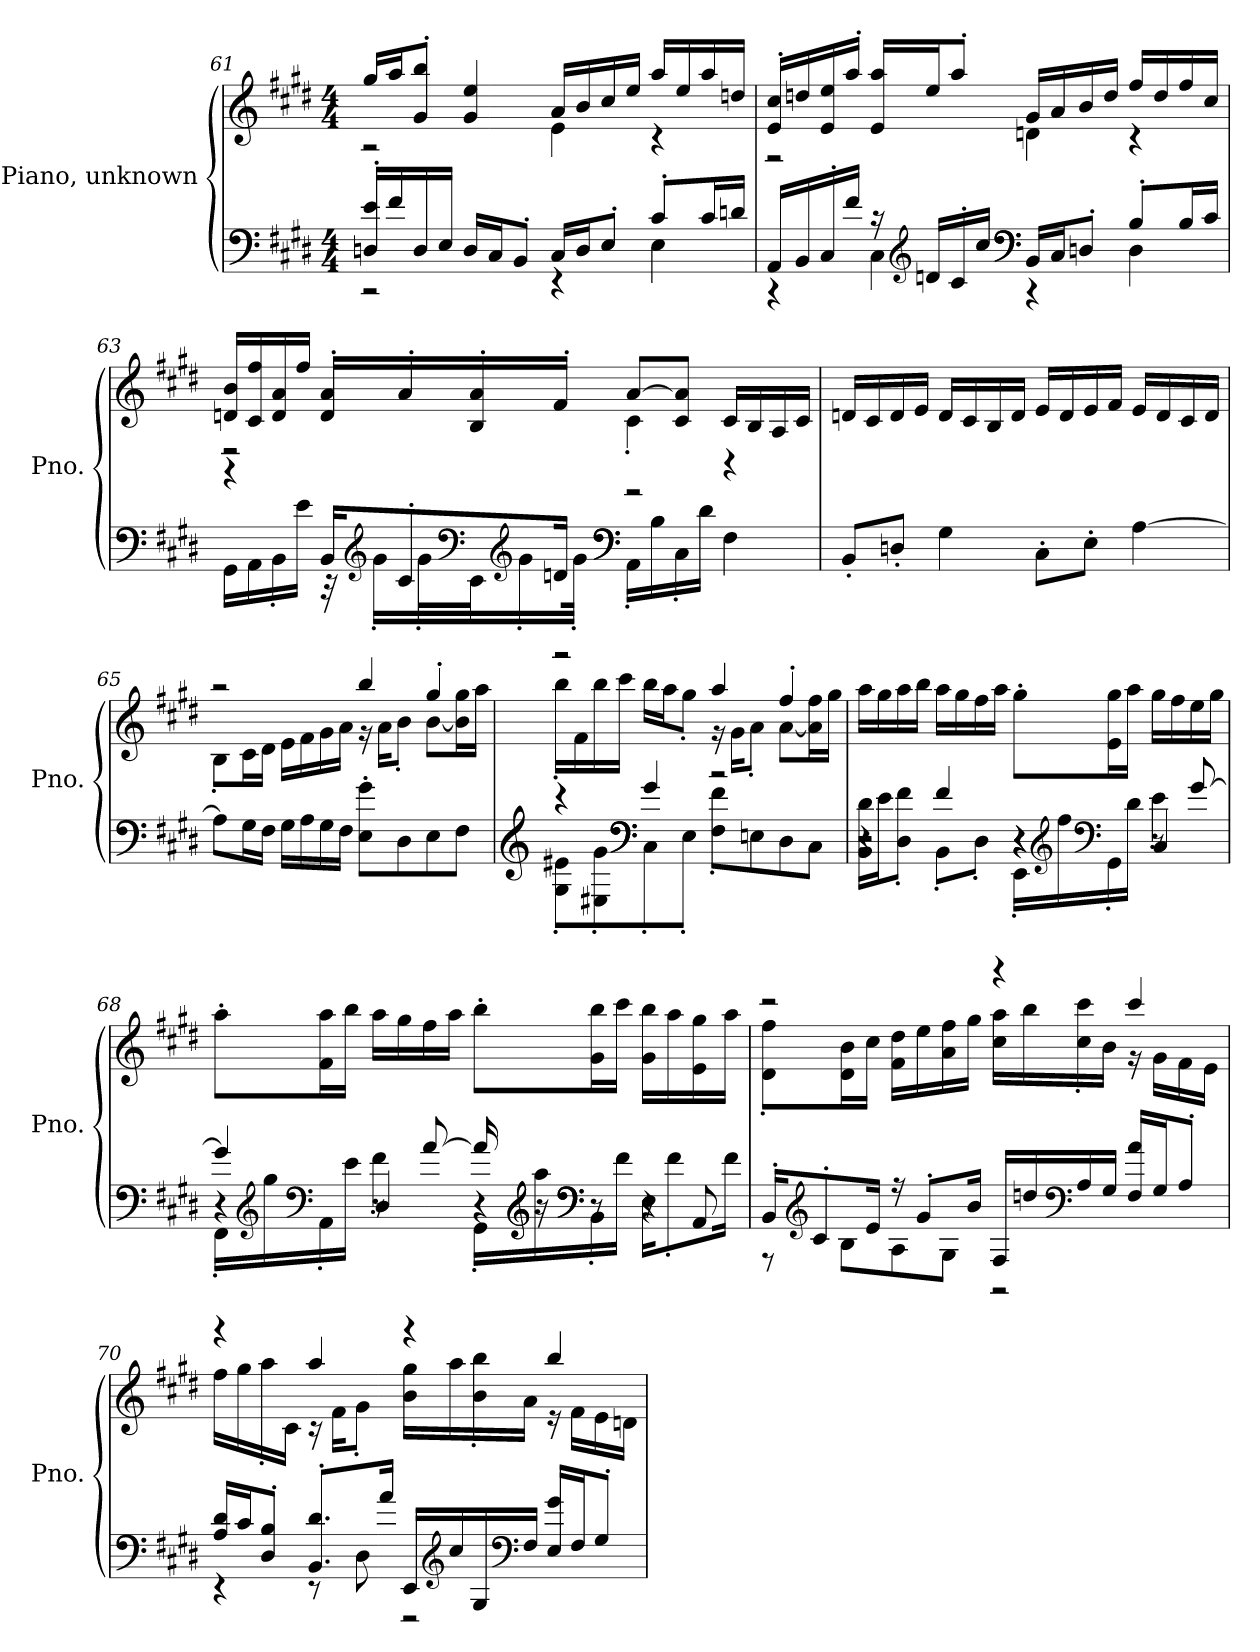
**kern	**kern
*part1	*part1
*staff2	*staff1
*I"Piano, unknown	*
*I'Pno.	*
!!LO:LB:g=z
*clefF4	*clefG2
*k[f#c#g#d#]	*k[f#c#g#d#]
*M4/4	*M4/4
=61	=61
*^	*^
16Dn/' 16e/'LL	2r	16gg#/LL	2r
16f#/	.	16aa/J	.
16D/	.	8g#/' 8bb/'J	.
16E/JJ	.	.	.
16D/LL	.	4g#/ 4ee/	.
16C#/J	.	.	.
8BB'/J	.	.	.
16C#/LL	4r	16a/LL	4e\
16D/J	.	16b/	.
8E'/J	.	16cc#/	.
.	.	16ee/JJ	.
8c#'/L	4E\	16aa/LL	4r
.	.	16ee/	.
16c#/L	.	16aa/	.
16dn/JJ	.	16ddn/JJ	.
=62	=62	=62	=62
16AA/LL	4r	16e/' 16cc#/'LL	2r
16BB/	.	16ddn/	.
16C#'/	.	16e/ 16ee/	.
16f#/JJ	.	16aa'/JJ	.
16r	4C#\	16e/ 16aa/LL	.
*clefG2	*	*	*
16dn/LL	.	16ee/J	.
16c#'/	.	8aa'/J	.
16cc#/JJ	.	.	.
*clefF4	*	*	*
16BB/LL	4r	16g#/LL	4dn\
16C#/J	.	16a/	.
8Dn'/J	.	16b/	.
.	.	16dd/JJ	.
8B'/L	4D\	16ff#/LL	4r
.	.	16dd/	.
16B/L	.	16ff#/	.
16c#/JJ	.	16cc#/JJ	.
!!LO:LB:g=z	!!
=63	=63	=63	=63
4r	16GG#\LL	16dn/ 16b/LL	2r
.	16AA\	16c#/ 16ff#/	.
.	16BB'\	16d/ 16a/	.
.	16e\JJ	16ff#/JJ	.
16BB/KL	32r	16d/' 16a/'LL	.
*clefG2	*	*	*
.	16g#'\LL	.	.
8c#'/	.	16a'/	.
.	32g#'\L	.	.
*clefF4	*	*	*
.	32EE\J	16B/' 16a/'	.
*clefG2	*	*	*
.	16g#'\	.	.
16dn/Jk	.	16f#'/JJ	.
.	32g#'\JJk	.	.
*clefF4	*	*	*
2r	16AA'\LL	[8a/L	4c#'\
.	16B\	.	.
.	16C#'\	8c#/ 8a/]J	.
.	16d\JJ	.	.
.	4F#\	16c#/LL	4r
.	.	16B/	.
.	.	16A/	.
.	.	16c#/JJ	.
*v	*v	*	*
*	*v	*v
!!LO:LB:g=z
=64	=64
8BB'/L	16dn/LL
.	16c#/
8Dn'/J	16d/
.	16e/JJ
4G#\	16d/LL
.	16c#/
.	16B/
.	16d/JJ
8C#'\L	16e/LL
.	16d/
8E'\J	16e/
.	16f#/JJ
[4A\	16e/LL
.	16d/
.	16c#/
.	16d/JJ
=65	=65
*	*^
8A\L]	2r	8B'\L
16G#\L	.	16c#\L
16F#\JJ	.	16d#\JJ
16G#\LL	.	16e\LL
16A\	.	16f#\
16G#\	.	16g#\
16F#\JJ	.	16a\JJ
8E\' 8g#\'L	4bb/	16r
.	.	16a\KL
8D#\	.	8b'\J
8E\	4gg#'/	[8b\L
8F#\J	.	16b\] 16gg#\L
.	.	16aa\JJ
!!LO:PB:g=z	!!
=66	=66	=66
*clefG2	*	*
*^	*	*
4r	8G#\' 8e#X\'L	2r	16bb'\LL
.	.	.	16f#\
.	8E#X\' 8g#\'	.	16bb\
.	.	.	16ccc#\JJ
*clefF4	*	*	*
4g#/	8C#'\	.	16bb\LL
.	.	.	16aa\J
.	8E#'\J	.	8gg#'\J
2r	8F#\' 8f#\'L	4aa/	16r
.	.	.	16g#\KL
.	8En\	.	8a'\J
.	8D#\	4ff#'/	[8a\L
.	8C#\J	.	16a\] 16ff#\L
.	.	.	16gg#\JJ
*	*	*v	*v
=67	=67	=67
*	*^	*
2r	16BB\ 16d#\LL	4r	16aa\LL
.	16e\J	.	16gg#\
.	8D#\' 8f#\'J	.	16aa\
.	.	.	16bb\JJ
.	8BB'\L	4f#/	16aa\LL
.	.	.	16gg#\
.	8D#'\J	.	16ff#\
.	.	.	16aa\JJ
4r	16EE'\LL	4r	8gg#'\L
*clefG2	*	*	*
.	16ff#\	.	.
*clefF4	*	*	*
.	16GG#'\	.	16e\ 16gg#\L
.	16d#\JJ	.	16aa\JJ
8r	4e'\	4C#/	16gg#\LL
.	.	.	16ff#\
[8g#/	.	.	16ee\
.	.	.	16gg#\JJ
!!LO:LB:g=z
=68	=68	=68	=68
4g#/]	16FF#'\LL	4r	8aa'\L
*clefG2	*	*	*
.	16gg#\	.	.
*clefF4	*	*	*
.	16AA'\	.	16f#\ 16aa\L
.	16e\JJ	.	16bb\JJ
8r	4f#'\	4D#/	16aa\LL
.	.	.	16gg#\
[8a/	.	.	16ff#\
.	.	.	16aa\JJ
16a/]	16GG#'\LL	4r	8bb'\L
*clefG2	*	*	*
16r	16aa\	.	.
*clefF4	*	*	*
8r	16BB'\	.	16g#\ 16bb\L
.	16f#\JJ	.	16ccc#\JJ
4r	16E\KL	8r	16g#\ 16bb\LL
.	8f#'\	.	16aa\
.	.	8AA/	16e\ 16gg#\
.	16f#\Jk	.	16aa\JJ
*	*v	*v	*
!!LO:LB:g=z
=69	=69	=69
*	*	*^
16BB'/KL	8r	2r	8d#\' 8ff#\'L
*clefG2	*	*	*
8c#'/	.	.	.
.	8B\L	.	16d#\ 16b\L
16e/Jk	.	.	16cc#\JJ
16r	8A\	.	16f#\ 16dd#\LL
8g#'/L	.	.	16ee\
.	8G#\J	.	16a\ 16ff#\
16b/Jk	.	.	16gg#\JJ
16F#/LL	2r	4r	16cc#\ 16aa\LL
16ddn/	.	.	16bb\
*clefF4	*	*	*
16A/	.	.	16cc#\' 16ccc#\'
16G#/JJ	.	.	16b\JJ
16F#/ 16a/LL	.	4ccc#/	16r
16G#/J	.	.	16g#\LL
8A'/J	.	.	16f#\
.	.	.	16e\JJ
=70	=70	=70	=70
16A/ 16d#/LL	4r	4r	16ff#\LL
16c#/J	.	.	16gg#\
8D#/' 8B/'J	.	.	16aa'\
.	.	.	16c#\JJ
8.BB/' 8.d#/'L	8r	4aa/	16r
.	.	.	16f#\KL
.	8D#\	.	8g#'\J
16a/Jk	.	.	.
16EE/LL	2r	4r	16b\ 16gg#\LL
*clefG2	*	*	*
16cc#/	.	.	16aa\
16G#/	.	.	16b\' 16bb\'
*clefF4	*	*	*
16F#/JJ	.	.	16a\JJ
16E/ 16g#/LL	.	4bb/	16r
16F#/J	.	.	16f#\LL
8G#'/J	.	.	16e\
.	.	.	16dn\JJ
*v	*v	*	*
*	*v	*v
=	=
*-	*-
